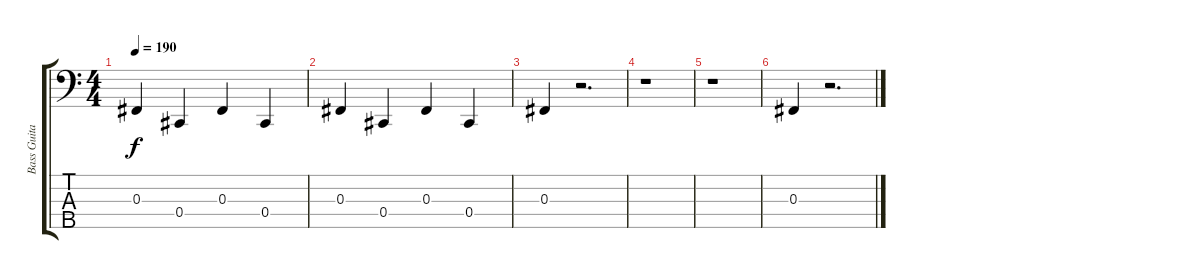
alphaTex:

\track ("Bass Guitar (Bass)" "Bass Guita") {instrument electricbassfinger}
\staff {score tabs}
\tuning (E2 B1 Gb1 Db1 Ab0) {hide}
\ts (4 4)
\tempo 190
\clef f4
\ks c
0.3.4{dy f} 0.4.4 0.3.4 0.4.4 |
0.3.4 0.4.4 0.3.4 0.4.4 |
0.3.4 r.2{d} |
r.1 |
r.1 |
0.3.4 r.2{d}
